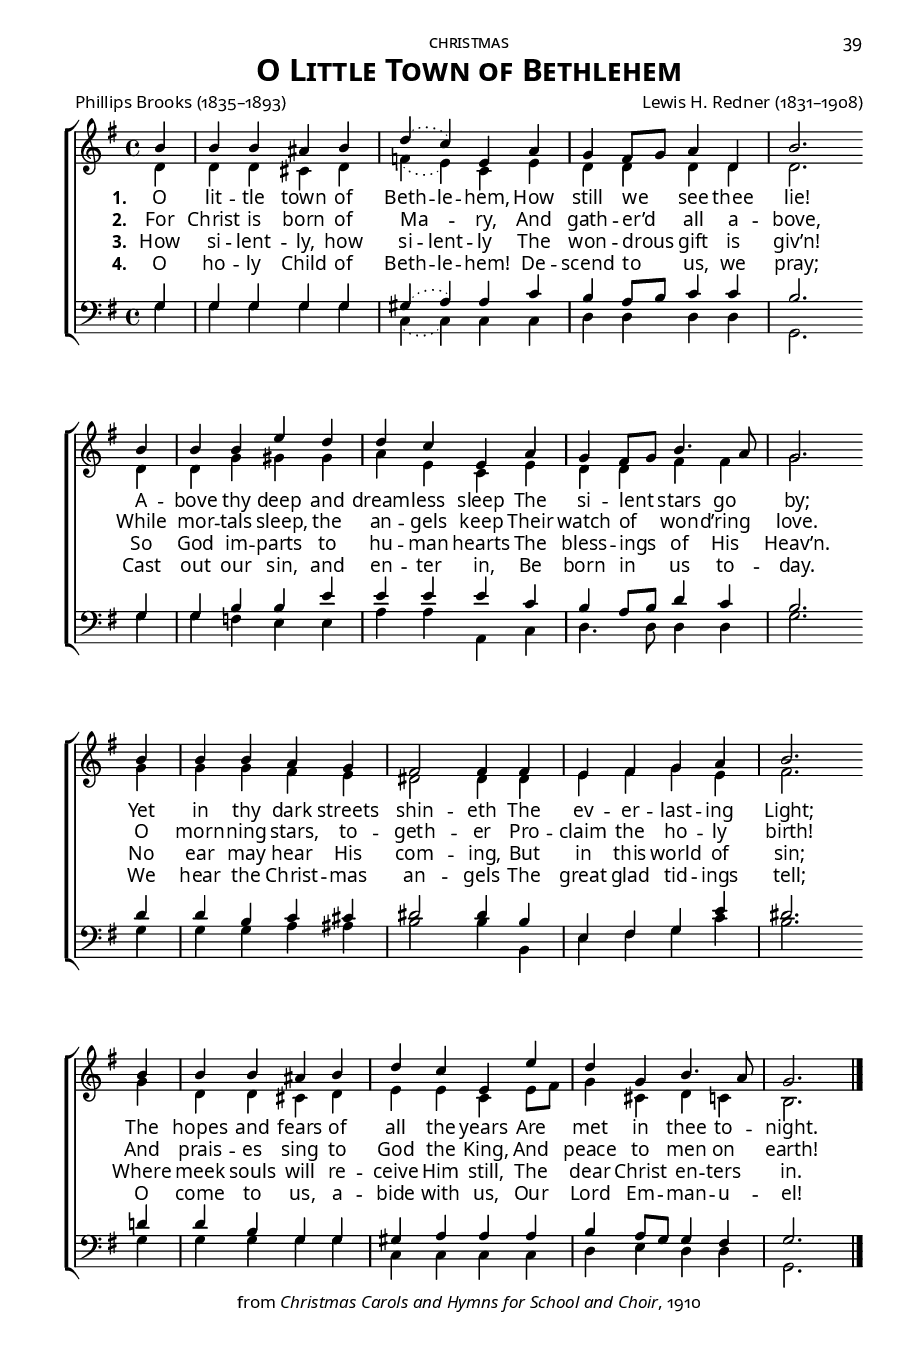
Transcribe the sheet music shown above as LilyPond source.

\version "2.14.2"
\include "util.ly"
\header {
  title = \markup{\override #'(font-name . "Garamond Premier Pro Semibold"){ \abs-fontsize #15 \smallCapsOldStyle"O Little Town of Bethlehem"}}
  poet = \markup\oldStyleNum"Phillips Brooks (1835–1893)"
  composer = \markup\oldStyleNum"Lewis H. Redner (1831–1908)"
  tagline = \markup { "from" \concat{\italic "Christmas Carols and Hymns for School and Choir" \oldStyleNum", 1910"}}
}
\paper {
  paper-height = 9\in
  paper-width = 6\in
  indent = 0\in
  %system-system-spacing = #'((basic-distance . 10) (padding . 0))
  %system-system-spacing =
  %  #'((basic-distance . 0)
  %     (minimum-distance . 0)
  %     (padding . -0.35)
  %     (stretchability . 100))
  ragged-last-bottom = ##f
  ragged-bottom = ##f
  two-sided = ##t
  inner-margin = 0.5\in
  outer-margin = 0.25\in
  top-margin = 0.25\in
  bottom-margin = 0.25\in
  first-page-number = #039
  print-first-page-number = ##t
  headerLine = \markup{\override #'(font-name . "Garamond Premier Pro") \smallCapsOldStyle"christmas"}
  oddHeaderMarkup = \markup\fill-line{
     \override #'(font-name . "Garamond Premier Pro")\abs-fontsize #8.5
     \combine 
        \fill-line{"" \on-the-fly #print-page-number-check-first
        \oldStylePageNum""
        }
        \fill-line{\headerLine}
  }
  evenHeaderMarkup = \markup {
     \override #'(font-name . "Garamond Premier Pro")\abs-fontsize #8.5
     \combine
        \on-the-fly #print-page-number-check-first
        \oldStylePageNum""
        \fill-line{\headerLine}
  }
}
#(set-global-staff-size 15) \paper{ #(define fonts (make-pango-font-tree "GoudyOlSt BT" "Garamond Premier Pro" "Garamond Premier Pro" (/ 15 20))) }
global = {
  \key g \major
  \time 4/4
  \autoBeamOff
  \override DynamicLineSpanner #'staff-padding = #0.0
  \override DynamicLineSpanner #'Y-extent = #'(-1 . 1)
}

sopMusic = \relative c'' {
  \partial 4 b4 |
  b b ais b |
  \slurDotted d( c) e, a |
  \slurSolid g fis8[ g] a4 d, |
  b'2. \bar""\break b4 |
  
  b b e d |
  d c e, a |
  g fis8[ g] b4. a8 |
  g2. \bar""\break b4 |
  
  b b a g |
  fis2 fis4 fis |
  e fis g a |
  b2. \bar""\break b4 |
  
  b b ais b |
  d c e, e' |
  d g, b4. a8 |
  \partial 4*3 g2. \bar "|."
}
sopWords = \lyricmode {
  
}

altoMusic = \relative c' {
  d4 |
  d d cis d |
  \slurDotted f( e) c e |
  d d d d |
  d2. d4 |
  
  d g gis gis |
  a e c e |
  d d fis fis |
  g2. g4 |
  
  g g fis e |
  dis2 dis4 dis |
  e fis g e |
  fis2. g4 |
  
  d d cis d |
  \slurSolid e e c e8[ fis] |
  g4 cis, d4 c |
  b2. \bar "|."
}
altoWords = \lyricmode {
  \dropLyricsIX
  \set stanza = #"1. "
  \set ignoreMelismata = ##t
  O lit -- tle town of Beth -- le -- hem,
  How still we _ see thee lie!
  A -- bove thy deep and dream -- less sleep
  The si -- lent _ \set associatedVoice = "altos" stars go by; \unset associatedVoice
  Yet in thy dark streets shin -- eth
  The ev -- er -- last -- ing Light;
  The hopes and fears of all the years
  Are met in \set associatedVoice = "altos" thee to -- night.
}
altoWordsII = \lyricmode {
  \dropLyricsIX
  \set stanza = #"2. "
  \set ignoreMelismata = ##t
  For Christ is born of Ma -- _ ry,
  And gath -- er’d _ all a -- bove,
  While mor -- tals sleep, the an -- gels keep
  Their watch of _ \set associatedVoice = "altos" won -- d’ring love. \unset associatedVoice
  O morn -- ning stars, to -- geth -- er
  Pro -- claim the ho -- ly birth!
  And prais -- es sing to God the King,
  And peace to \set associatedVoice = "altos" men on earth!
}
altoWordsIII = \lyricmode {
  \dropLyricsIX
  \set stanza = #"3. "
  \set ignoreMelismata = ##t
  How si -- lent -- ly, how si -- lent -- ly
  The won -- drous _ gift is giv’n!
  So God im -- parts to hu -- man hearts
  The bless -- ings _ \set associatedVoice = "altos" of His Heav’n. \unset associatedVoice
  No ear may hear His com -- ing,
  But in this world of sin;
  Where meek souls will re -- ceive Him still,
  The dear Christ \set associatedVoice = "altos" en -- ters in.
}
altoWordsIV = \lyricmode {
  \dropLyricsIX
\set ignoreMelismata = ##t
  \set stanza = #"4. "
  O ho -- ly Child of Beth -- le -- hem!
  De -- scend to _ us, we pray;
  Cast out our sin, and en -- ter in,
  Be born in _ \set associatedVoice = "altos" us to -- day. \unset associatedVoice
  We hear the Christ -- mas an -- gels
  The great glad tid -- ings tell;
  O come to us, a -- bide with us,
  Our Lord \set associatedVoice = "altos" Em -- man -- u -- el!
}

tenorMusic = \relative c' {
  g4 |
  g g g g |
  \slurDotted gis( a) a c |
  \slurSolid b a8[ b] c4 c |
  b2. g4 |
  
  g b b e |
  e e e c |
  b a8[ b] d4 c |
  b2. d4 |
  
  d b c cis |
  dis2 dis4 b |
  e, fis g e' |
  dis2. d4 |
  
  d b g g |
  gis a a a |
  b a8[ g] g4 fis |
  g2. \bar "|."
}
tenorWords = \lyricmode {

}

bassMusic = \relative c' {
  g4 |
  g g g g |
  \slurDotted c,( c) c c |
  d d d d |
  g,2. g'4 |
  
  g f e e |
  a a a, c |
  d4. d8 d4 d |
  g2. g4 |
  
  g g a ais | 
  b2 b4 b, |
  e fis g c |
  b2. g4 |
  
  g g g g |
  c, c c c |
  d e d4 d |
  g,2. \bar "|."
}
bassWords = \lyricmode {

}

\score {
  <<
   \new ChoirStaff <<
%    \new Lyrics = sopranos \with { \override VerticalAxisGroup #'nonstaff-relatedstaff-spacing = #'((basic-distance . 1)) }
    \new Staff = women <<
      \new Voice = "sopranos" { \voiceOne << \global \sopMusic >> }
      \new Voice = "altos" { \voiceTwo << \global \altoMusic >> }
    >>
    \new Lyrics \with { alignAboveContext = #"women" } \lyricsto "sopranos" \sopWords
    \new Lyrics = "altosIV"  \with { alignBelowContext = #"women" } \lyricsto "sopranos" \altoWordsIV
    \new Lyrics = "altosIII"  \with { alignBelowContext = #"women" } \lyricsto "sopranos" \altoWordsIII
    \new Lyrics = "altosII"  \with { alignBelowContext = #"women" } \lyricsto "sopranos" \altoWordsII
    \new Lyrics = "altos"  \with { alignBelowContext = #"women" \override VerticalAxisGroup #'nonstaff-relatedstaff-spacing = #'((padding . -0.5)) } \lyricsto "sopranos" \altoWords
   \new Staff = men <<
      \clef bass
      \new Voice = "tenors" { \voiceOne << \global \tenorMusic >> }
      \new Voice = "basses" { \voiceTwo << \global \bassMusic >> }
    >>
    \new Lyrics \with { alignAboveContext = #"men" \override VerticalAxisGroup #'nonstaff-relatedstaff-spacing = #'((basic-distance . 1)) } \lyricsto "tenors" \tenorWords
    \new Lyrics \with { alignBelowContext = #"men" \override VerticalAxisGroup #'nonstaff-relatedstaff-spacing = #'((basic-distance . 1)) } \lyricsto "basses" \bassWords
  >>
%    \new PianoStaff << \new Staff { \new Voice { \pianoRH } } \new Staff { \clef "bass" \pianoLH } >>
  >>
  \layout {
    \context {
      \Score
      %\override SpacingSpanner #'base-shortest-duration = #(ly:make-moment 1 8)
      %\override SpacingSpanner #'common-shortest-duration = #(ly:make-moment 1 4)
    }
    \context {
      % Remove all empty staves
      % \Staff \RemoveEmptyStaves \override VerticalAxisGroup #'remove-first = ##t
    }
    \context {
      \Lyrics
      \override LyricText #'X-offset = #center-on-word
    }
  }
  \midi {
    \tempo 4 = 90
    \set Staff.midiInstrument = "flute"
  
    \context {
      \Voice
      \remove "Dynamic_performer"
    }
  }
}
